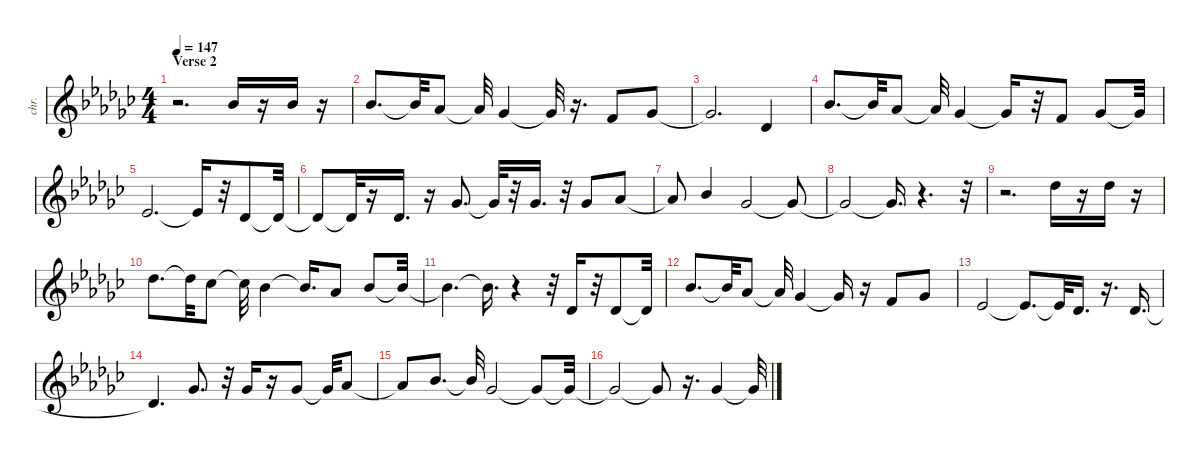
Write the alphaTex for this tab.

\defaultSystemsLayout 4
\hideDynamics
\bracketExtendMode nobrackets
\otherSystemsTrackNameOrientation horizontal
\track ("Vocals" "chr.") {instrument voiceoohs}
\staff {score}
\tuning (Eb4 Bb3 Gb3 Db3 Ab2 Eb2)
\ts (4 4)
\section ("" "Verse 2")
\tempo 147
\clef g2
\ks ebminor
r.2{d dy f beam Down} 7.1{acc b}.16{dy ff beam Up} r.16{beam Up} 7.1{acc b}.16{dy f beam Up} r.16{beam Up} |
7.1{acc b}.8{d beam Up} 7.1{t acc b}.32{beam Up} 5.1{acc b}.8{beam Up} 5.1{t acc b}.32{beam Up} 3.1{acc b}.4{beam Up} 3.1{t acc b}.32{beam Up} r.16{d beam Up} 2.1{acc forcenatural}.8{beam Up} 3.1{acc b}.8{beam Up} |
3.1{t acc b}.2{d beam Up} 3.2{acc b}.4{beam Up} |
7.1{acc b}.8{d dy ff beam Up} 7.1{t acc b}.32{dy f beam Up} 5.1{acc b}.8{beam Up} 5.1{t acc b}.32{beam Up} 3.1{acc b}.4{dy ff beam Up} 3.1{t acc b}.16{dy f beam Up} r.32{beam Up} 2.1{acc forcenatural}.8{dy ff beam Up} 3.1{acc b}.8{dy f beam Up} 3.1{t acc b}.32{beam Up} |
0.1{acc b}.2{d dy mp beam Up} 0.1{t acc b}.16{dy f beam Up} r.32{beam Up} 3.2{acc b}.8{beam Up} 3.2{t acc b}.32{beam Up} |
3.2{t acc b}.8{beam Up} 3.2{t acc b}.32{beam Up} r.16{beam Up} 3.2{acc b}.16{d beam Up} r.16{beam Up} 3.1{acc b}.8{d dy mf beam Up} 3.1{t acc b}.32{dy f beam Up} r.32{beam Up} 3.1{acc b}.16{d beam Up} r.32{beam Up} 3.1{acc b}.8{dy ff beam Up} 5.1{acc b}.8{beam Up} |
5.1{t acc b}.8{dy f beam Up} 7.1{acc b}.4{dy ff beam Up} 8.2{acc b}.2{dy f beam Up} 8.2{t acc b}.8{beam Up} |
8.2{t acc b}.2{beam Up} 8.2{t acc b}.16{d beam Up} r.4{d beam Up} r.32{beam Up} |
r.2{d beam Down} 10.1{acc b}.16{dy mf beam Down} r.16{beam Down} 10.1{acc b}.16{dy f beam Down} r.16{beam Down} |
10.1{acc b}.8{d beam Down} 10.1{t acc b}.32{beam Down} 8.1{acc b}.8{beam Down} 8.1{t acc b}.32{beam Down} 7.1{acc b}.4{beam Down} 7.1{t acc b}.16{d beam Up} 5.1{acc b}.8{dy mf beam Up} 7.1{acc b}.8{dy f beam Up} 7.1{t acc b}.32{beam Up} |
7.1{t acc b}.4{d beam Down} 7.1{t acc b}.16{d beam Down} r.4{beam Up} r.32{beam Up} 3.2{acc b}.16{beam Up} r.32{beam Up} 3.2{acc b}.8{beam Up} 3.2{t acc b}.32{beam Up} |
7.1{acc b}.8{d dy ff beam Up} 7.1{t acc b}.32{dy f beam Up} 5.1{acc b}.8{dy ff beam Up} 5.1{t acc b}.32{dy f beam Up} 3.1{acc b}.4{dy ff beam Up} 3.1{t acc b}.16{dy f beam Up} r.16{beam Up} 2.1{acc forcenatural}.8{beam Up} 3.1{acc b}.8{dy mf beam Up} |
0.1{acc b}.2{dy mp beam Up} 0.1{t acc b}.8{d dy f beam Up} 0.1{t acc b}.32{beam Up} 3.2{acc b}.16{d dy mp beam Up} r.16{d beam Up} 3.2{acc b}.16{d beam Up} |
3.2{t acc b}.4{d dy f beam Up} 3.1{acc b}.8{d dy mp beam Up} r.32{beam Up} 3.1{acc b}.16{dy f beam Up} r.16{beam Up} 3.1{acc b}.8{beam Up} 3.1{t acc b}.32{beam Up} 5.1{acc b}.8{beam Up} |
5.1{t acc b}.8{beam Up} 7.1{acc b}.8{d dy ff beam Up} 7.1{t acc b}.32{dy f beam Up} 8.2{acc b}.2{beam Up} 8.2{t acc b}.8{beam Up} 8.2{t acc b}.32{beam Up} |
8.2{t acc b}.2{beam Up} 8.2{t acc b}.8{beam Up} r.16{d beam Up} 3.1{acc b}.4{dy ff beam Up} 3.1{t acc b}.32{dy f beam Up}
